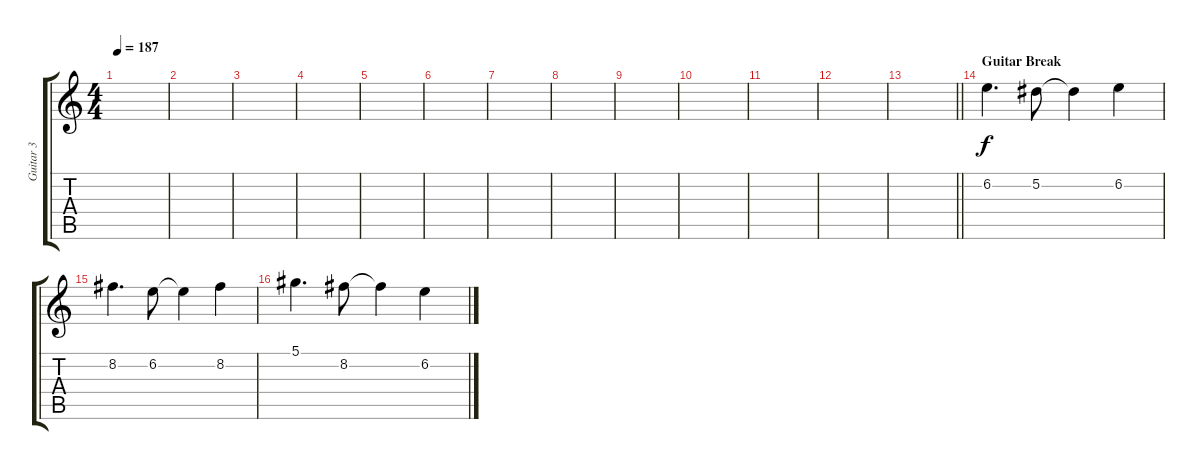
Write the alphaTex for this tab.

\track ("Guitar 3" "Guitar 3") {instrument overdrivenguitar}
\staff {score tabs}
\tuning (Eb4 Bb3 Gb3 Db3 Ab2 Eb2) {hide}
\ts (4 4)
\tempo 187
\clef g2
\ks c
|
|
|
|
|
|
|
|
|
|
|
|
\barLineRight lightlight
|
\section ("" "Guitar Break")
6.2.4{d} 5.2.8 5.2{t}.4 6.2.4 |
8.2.4{d} 6.2.8 6.2{t}.4 8.2.4 |
5.1.4{d} 8.2.8 8.2{t}.4 6.2.4
